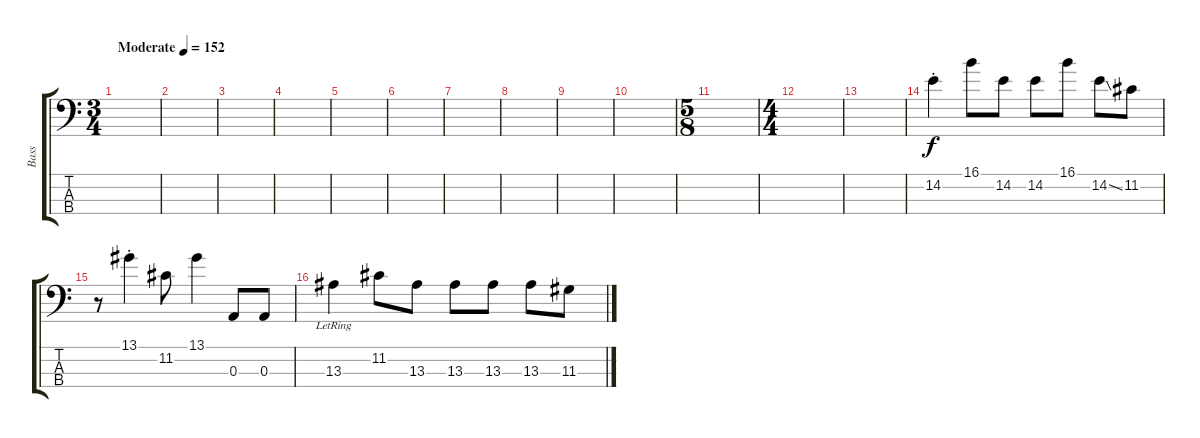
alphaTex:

\track ("Bass" "Bass") {instrument electricbasspick}
\staff {score tabs}
\tuning (G2 D2 A1 E1) {hide}
\ts (3 4)
\tempo (152 "Moderate")
\clef f4
\ks c
|
|
|
|
|
|
|
|
|
|
\ts (5 8)
|
\ts (4 4)
|
|
14.2{st}.4 16.1.8 14.2.8 14.2.8 16.1.8 14.2{ss}.8 11.2.8 |
r.8 13.1{st}.4 11.2.8 13.1.4 0.3.8 0.3.8 |
13.3{lr}.4 11.2.8 13.3.8 13.3.8 13.3.8 13.3.8 11.3.8
